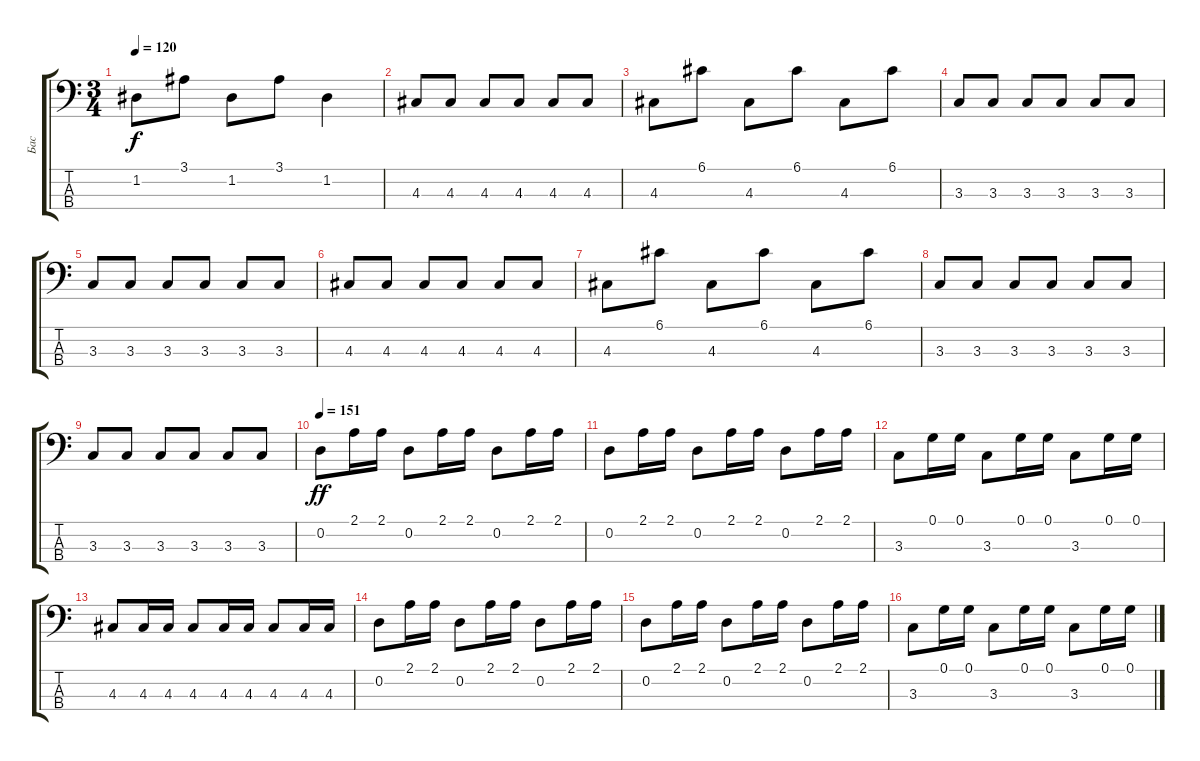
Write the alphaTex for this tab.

\track ("Бас" "Бас") {instrument electricbassfinger}
\staff {score tabs}
\tuning (G2 D2 A1 E1) {hide}
\ts (3 4)
\tempo 120
\clef f4
\ks c
1.2.8{dy f} 3.1.8 1.2.8 3.1.8 1.2.4 |
4.3.8 4.3.8 4.3.8 4.3.8 4.3.8 4.3.8 |
4.3.8 6.1.8 4.3.8 6.1.8 4.3.8 6.1.8 |
3.3.8 3.3.8 3.3.8 3.3.8 3.3.8 3.3.8 |
3.3.8 3.3.8 3.3.8 3.3.8 3.3.8 3.3.8 |
4.3.8 4.3.8 4.3.8 4.3.8 4.3.8 4.3.8 |
4.3.8 6.1.8 4.3.8 6.1.8 4.3.8 6.1.8 |
3.3.8 3.3.8 3.3.8 3.3.8 3.3.8 3.3.8 |
3.3.8 3.3.8 3.3.8 3.3.8 3.3.8 3.3.8 |
\tempo 151
0.2.8{dy ff} 2.1.16 2.1.16 0.2.8 2.1.16 2.1.16 0.2.8 2.1.16 2.1.16 |
0.2.8 2.1.16 2.1.16 0.2.8 2.1.16 2.1.16 0.2.8 2.1.16 2.1.16 |
3.3.8 0.1.16 0.1.16 3.3.8 0.1.16 0.1.16 3.3.8 0.1.16 0.1.16 |
4.3.8 4.3.16 4.3.16 4.3.8 4.3.16 4.3.16 4.3.8 4.3.16 4.3.16 |
0.2.8 2.1.16 2.1.16 0.2.8 2.1.16 2.1.16 0.2.8 2.1.16 2.1.16 |
0.2.8 2.1.16 2.1.16 0.2.8 2.1.16 2.1.16 0.2.8 2.1.16 2.1.16 |
3.3.8 0.1.16 0.1.16 3.3.8 0.1.16 0.1.16 3.3.8 0.1.16 0.1.16
